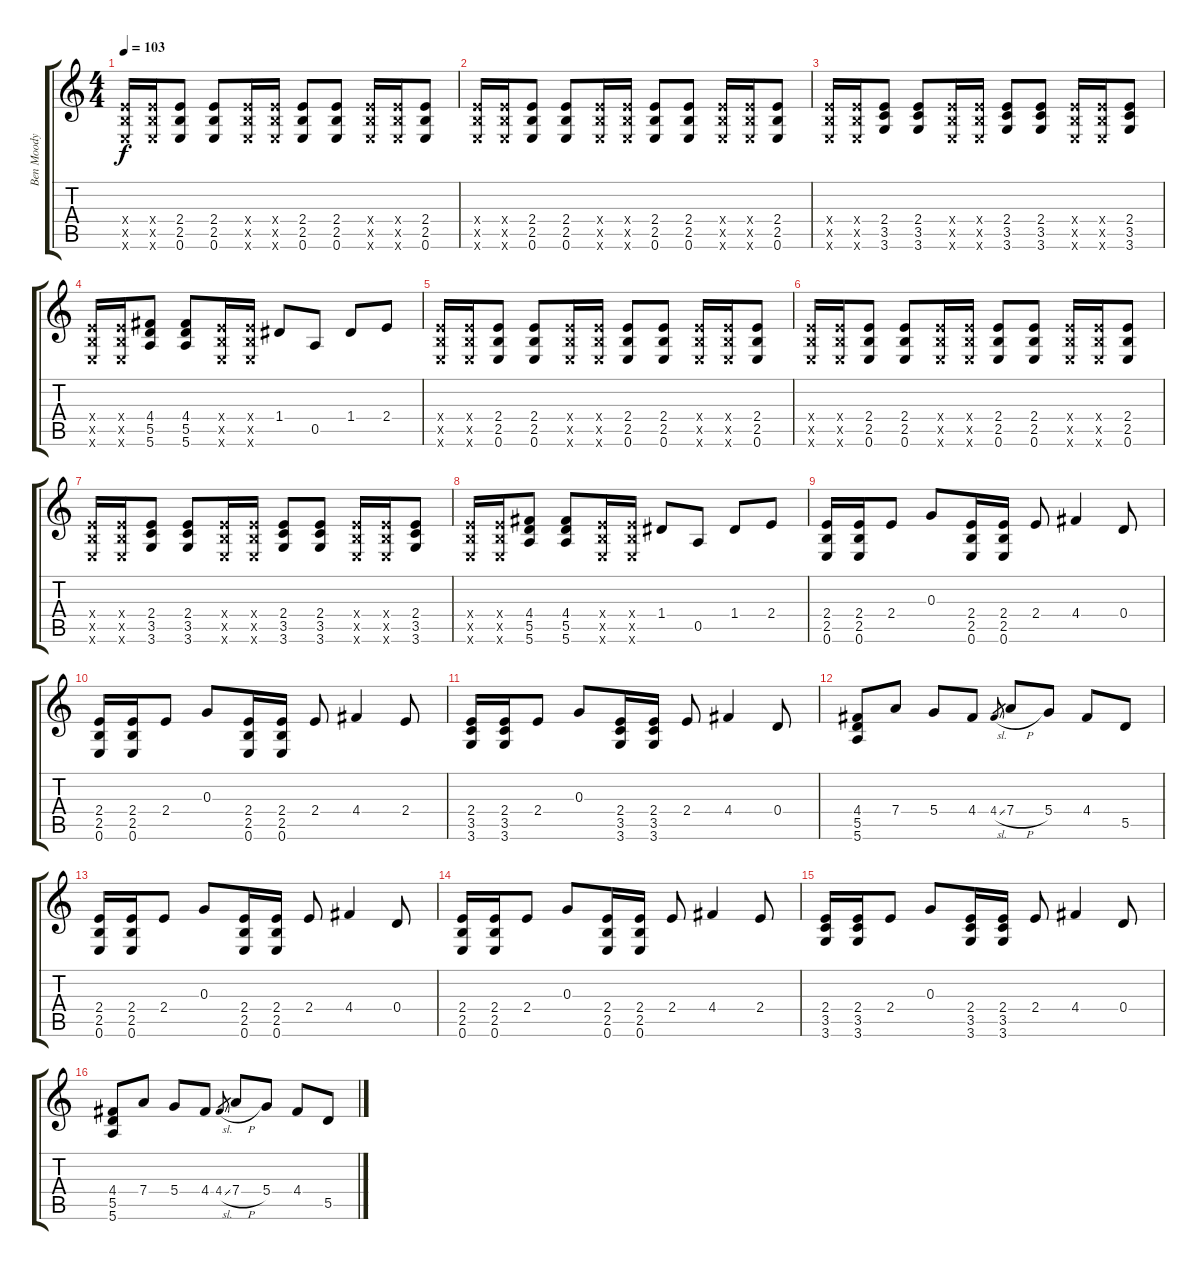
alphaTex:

\track ("Ben Moody (guitarra" "Ben Moody ") {instrument distortionguitar}
\staff {score tabs}
\tuning (E4 B3 G3 D3 A2 E2) {hide}
\ts (4 4)
\tempo 103
\clef g2
\ks c
(2.4{x} 2.5{x} 0.6{x}).16{dy f volume 16 instrument distortionguitar} (2.4{x} 2.5{x} 0.6{x}).16 (2.4 2.5 0.6).8 (2.4 2.5 0.6).8 (2.4{x} 2.5{x} 0.6{x}).16 (2.4{x} 2.5{x} 0.6{x}).16 (2.4 2.5 0.6).8 (2.4 2.5 0.6).8 (2.4{x} 2.5{x} 0.6{x}).16 (2.4{x} 2.5{x} 0.6{x}).16 (2.4 2.5 0.6).8 |
(2.4{x} 2.5{x} 0.6{x}).16 (2.4{x} 2.5{x} 0.6{x}).16 (2.4 2.5 0.6).8 (2.4 2.5 0.6).8 (2.4{x} 2.5{x} 0.6{x}).16 (2.4{x} 2.5{x} 0.6{x}).16 (2.4 2.5 0.6).8 (2.4 2.5 0.6).8 (2.4{x} 2.5{x} 0.6{x}).16 (2.4{x} 2.5{x} 0.6{x}).16 (2.4 2.5 0.6).8 |
(2.4{x} 2.5{x} 0.6{x}).16 (2.4{x} 2.5{x} 0.6{x}).16 (2.4 3.5 3.6).8 (2.4 3.5 3.6).8 (2.4{x} 2.5{x} 0.6{x}).16 (2.4{x} 2.5{x} 0.6{x}).16 (2.4 3.5 3.6).8 (2.4 3.5 3.6).8 (2.4{x} 2.5{x} 0.6{x}).16 (2.4{x} 2.5{x} 0.6{x}).16 (2.4 3.5 3.6).8 |
(2.4{x} 2.5{x} 0.6{x}).16 (2.4{x} 2.5{x} 0.6{x}).16 (4.4 5.5 5.6).8 (4.4 5.5 5.6).8 (2.4{x} 2.5{x} 0.6{x}).16 (2.4{x} 2.5{x} 0.6{x}).16 1.4.8 0.5.8 1.4.8 2.4.8 |
(2.4{x} 2.5{x} 0.6{x}).16{volume 16 instrument distortionguitar} (2.4{x} 2.5{x} 0.6{x}).16 (2.4 2.5 0.6).8 (2.4 2.5 0.6).8 (2.4{x} 2.5{x} 0.6{x}).16 (2.4{x} 2.5{x} 0.6{x}).16 (2.4 2.5 0.6).8 (2.4 2.5 0.6).8 (2.4{x} 2.5{x} 0.6{x}).16 (2.4{x} 2.5{x} 0.6{x}).16 (2.4 2.5 0.6).8 |
(2.4{x} 2.5{x} 0.6{x}).16 (2.4{x} 2.5{x} 0.6{x}).16 (2.4 2.5 0.6).8 (2.4 2.5 0.6).8 (2.4{x} 2.5{x} 0.6{x}).16 (2.4{x} 2.5{x} 0.6{x}).16 (2.4 2.5 0.6).8 (2.4 2.5 0.6).8 (2.4{x} 2.5{x} 0.6{x}).16 (2.4{x} 2.5{x} 0.6{x}).16 (2.4 2.5 0.6).8 |
(2.4{x} 2.5{x} 0.6{x}).16 (2.4{x} 2.5{x} 0.6{x}).16 (2.4 3.5 3.6).8 (2.4 3.5 3.6).8 (2.4{x} 2.5{x} 0.6{x}).16 (2.4{x} 2.5{x} 0.6{x}).16 (2.4 3.5 3.6).8 (2.4 3.5 3.6).8 (2.4{x} 2.5{x} 0.6{x}).16 (2.4{x} 2.5{x} 0.6{x}).16 (2.4 3.5 3.6).8 |
(2.4{x} 2.5{x} 0.6{x}).16 (2.4{x} 2.5{x} 0.6{x}).16 (4.4 5.5 5.6).8 (4.4 5.5 5.6).8 (2.4{x} 2.5{x} 0.6{x}).16 (2.4{x} 2.5{x} 0.6{x}).16 1.4.8 0.5.8 1.4.8 2.4.8 |
(2.4 2.5 0.6).16 (2.4 2.5 0.6).16 2.4.8 0.3.8 (2.4 2.5 0.6).16 (2.4 2.5 0.6).16 2.4.8 4.4.4 0.4.8 |
(2.4 2.5 0.6).16 (2.4 2.5 0.6).16 2.4.8 0.3.8 (2.4 2.5 0.6).16 (2.4 2.5 0.6).16 2.4.8 4.4.4 2.4.8 |
(2.4 3.5 3.6).16 (2.4 3.5 3.6).16 2.4.8 0.3.8 (2.4 3.5 3.6).16 (2.4 3.5 3.6).16 2.4.8 4.4.4 0.4.8 |
(4.4 5.5 5.6).8 7.4.8 5.4.8 4.4.8 4.4{sl}.8{gr} 7.4{h}.8 5.4.8 4.4.8 5.5.8 |
(2.4 2.5 0.6).16 (2.4 2.5 0.6).16 2.4.8 0.3.8 (2.4 2.5 0.6).16 (2.4 2.5 0.6).16 2.4.8 4.4.4 0.4.8 |
(2.4 2.5 0.6).16 (2.4 2.5 0.6).16 2.4.8 0.3.8 (2.4 2.5 0.6).16 (2.4 2.5 0.6).16 2.4.8 4.4.4 2.4.8 |
(2.4 3.5 3.6).16 (2.4 3.5 3.6).16 2.4.8 0.3.8 (2.4 3.5 3.6).16 (2.4 3.5 3.6).16 2.4.8 4.4.4 0.4.8 |
(4.4 5.5 5.6).8 7.4.8 5.4.8 4.4.8 4.4{sl}.8{gr} 7.4{h}.8 5.4.8 4.4.8 5.5.8
